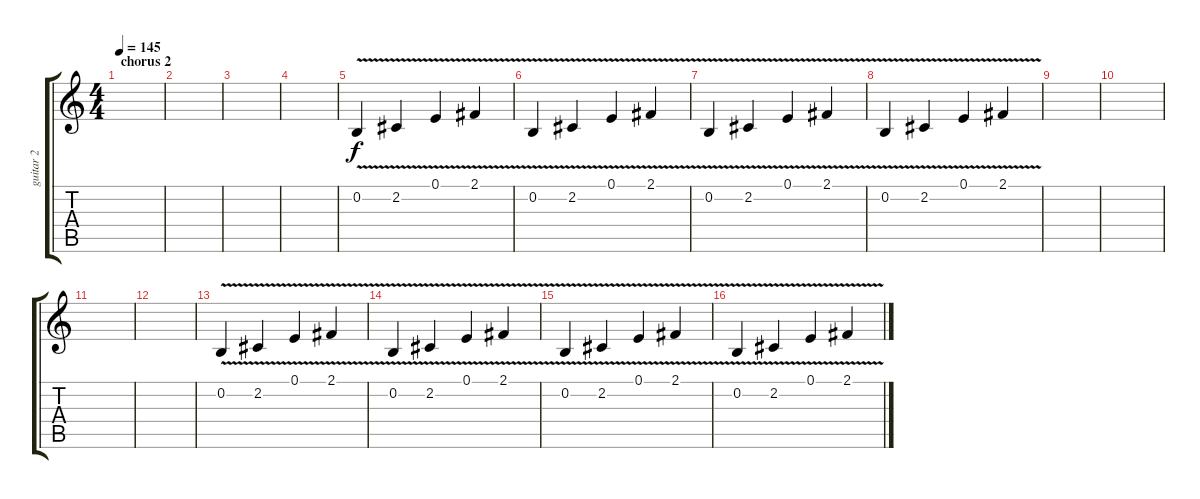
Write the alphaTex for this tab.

\track ("guitar 2" "guitar 2") {instrument pad1newage}
\staff {score tabs}
\tuning (E4 B3 G3 D3 A2 E2) {hide}
\ts (4 4)
\section ("" "chorus 2")
\tempo 145
\clef g2
\ks c
|
|
|
|
0.2{v}.4 2.2{v}.4 0.1{v}.4 2.1{v}.4 |
0.2{v}.4 2.2{v}.4 0.1{v}.4 2.1{v}.4 |
0.2{v}.4 2.2{v}.4 0.1{v}.4 2.1{v}.4 |
0.2{v}.4 2.2{v}.4 0.1{v}.4 2.1{v}.4 |
|
|
|
|
0.2{v}.4 2.2{v}.4 0.1{v}.4 2.1{v}.4 |
0.2{v}.4 2.2{v}.4 0.1{v}.4 2.1{v}.4 |
0.2{v}.4 2.2{v}.4 0.1{v}.4 2.1{v}.4 |
0.2{v}.4 2.2{v}.4 0.1{v}.4 2.1{v}.4
